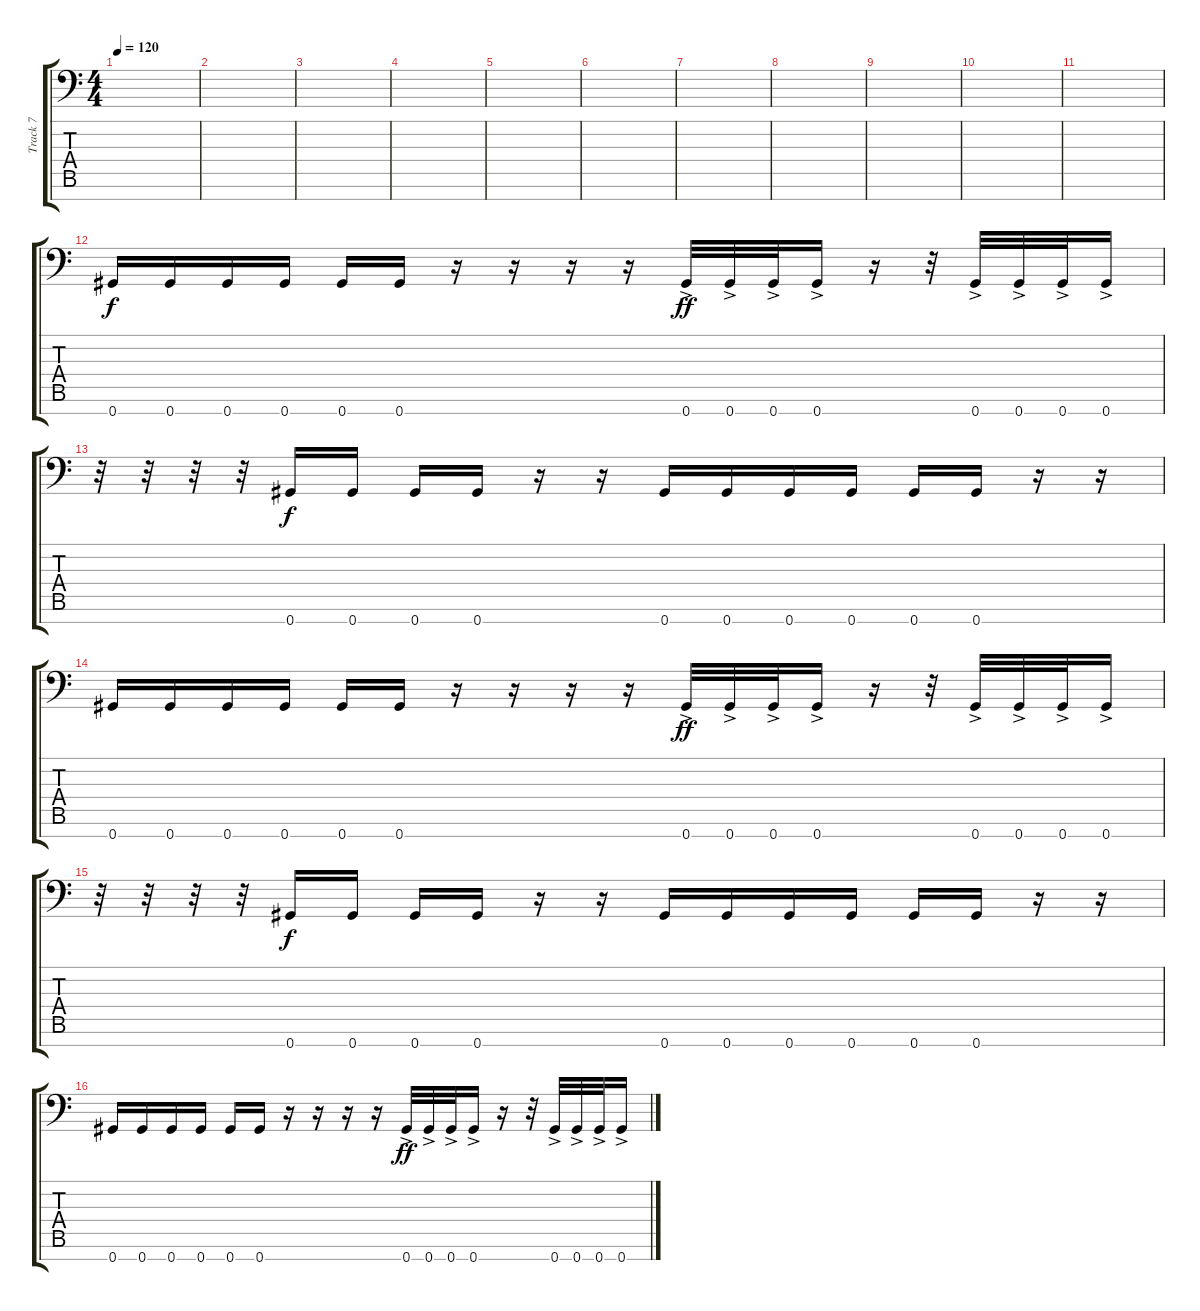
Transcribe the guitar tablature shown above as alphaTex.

\track ("Track 7" "Track 7") {instrument distortionguitar}
\staff {score tabs}
\tuning (Eb4 Bb3 Gb3 Db3 Ab2 Eb2 Ab1) {hide}
\ts (4 4)
\tempo 120
\clef f4
\ks c
|
|
|
|
|
|
|
|
|
|
|
0.7.16 0.7.16 0.7.16 0.7.16 0.7.16 0.7.16 r.16 r.16 r.16 r.16 0.7{ac}.32{dy ff} 0.7{ac}.32 0.7{ac}.32 0.7{ac}.16 r.16 r.32 0.7{ac}.32 0.7{ac}.32 0.7{ac}.32 0.7{ac}.16 |
r.32 r.32 r.32 r.32 0.7.16{dy f} 0.7.16 0.7.16 0.7.16 r.16 r.16 0.7.16 0.7.16 0.7.16 0.7.16 0.7.16 0.7.16 r.16 r.16 |
0.7.16 0.7.16 0.7.16 0.7.16 0.7.16 0.7.16 r.16 r.16 r.16 r.16 0.7{ac}.32{dy ff} 0.7{ac}.32 0.7{ac}.32 0.7{ac}.16 r.16 r.32 0.7{ac}.32 0.7{ac}.32 0.7{ac}.32 0.7{ac}.16 |
r.32 r.32 r.32 r.32 0.7.16{dy f} 0.7.16 0.7.16 0.7.16 r.16 r.16 0.7.16 0.7.16 0.7.16 0.7.16 0.7.16 0.7.16 r.16 r.16 |
0.7.16 0.7.16 0.7.16 0.7.16 0.7.16 0.7.16 r.16 r.16 r.16 r.16 0.7{ac}.32{dy ff} 0.7{ac}.32 0.7{ac}.32 0.7{ac}.16 r.16 r.32 0.7{ac}.32 0.7{ac}.32 0.7{ac}.32 0.7{ac}.16
